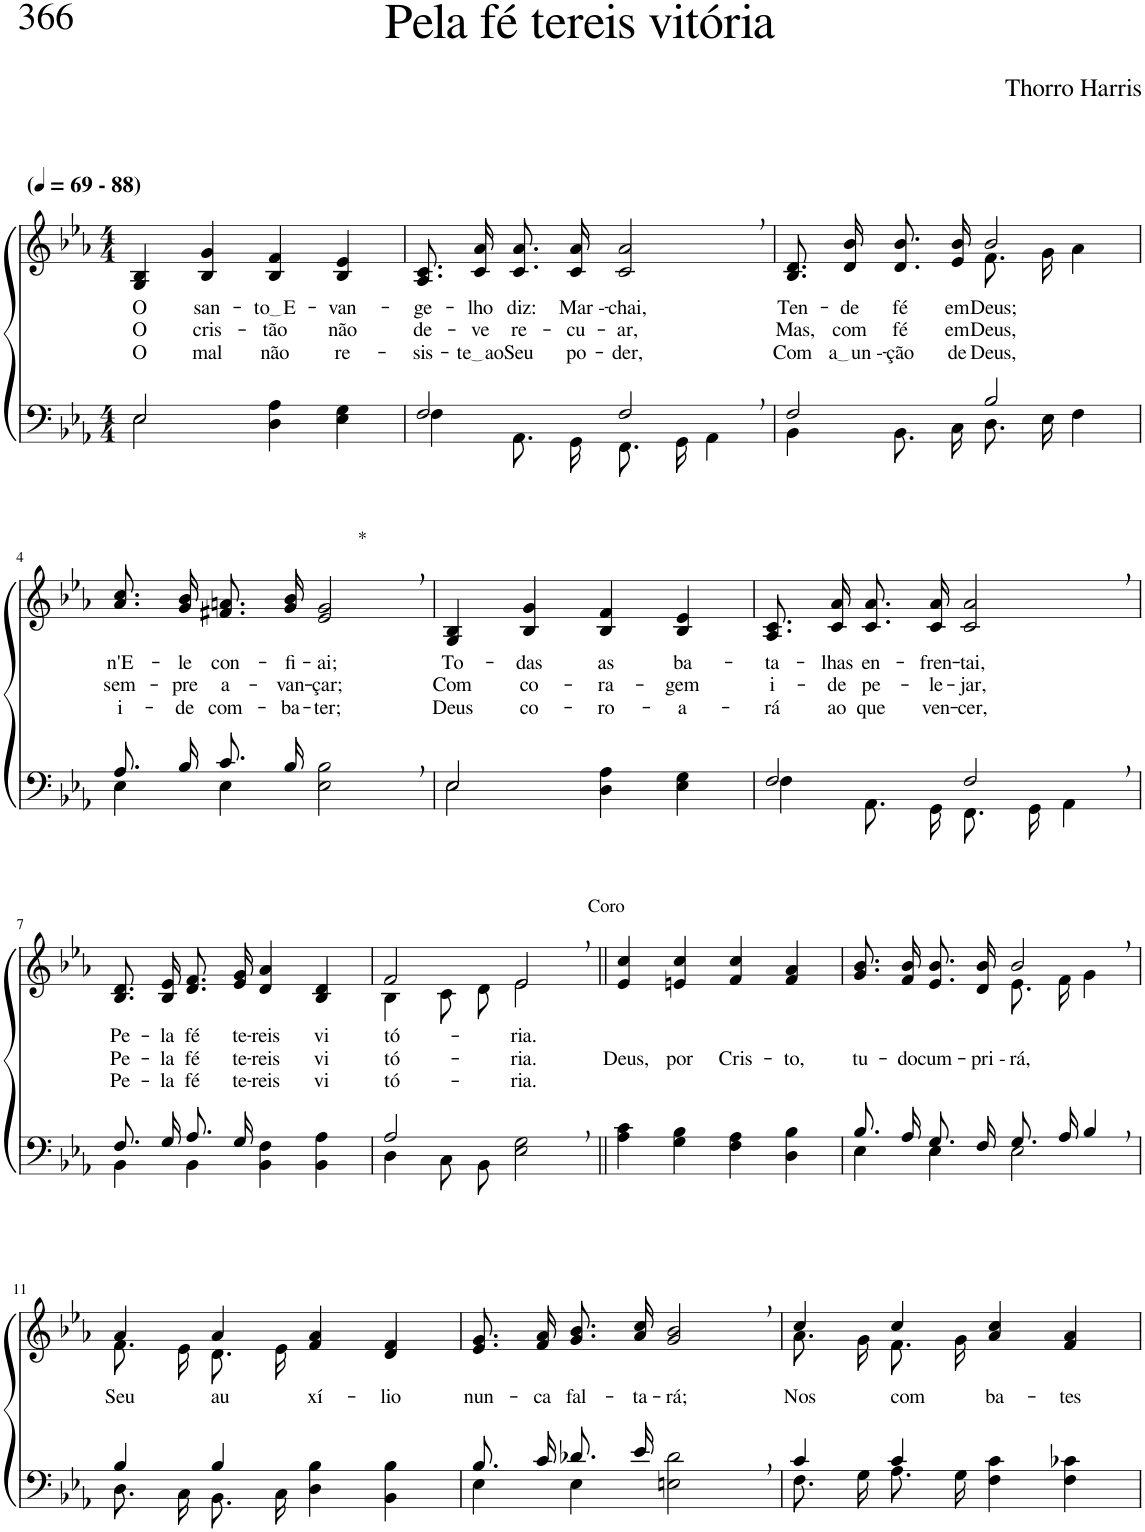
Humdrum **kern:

**kern	**kern	**text	**text	**text
*part2	*part1	*part1	*part1	*part1
*staff2	*staff1	*staff1	*staff1	*staff1
*I"Parte III e IV	*I"Parte I e II	*	*	*
*clefF4	*clefG2	*	*	*
*Trd-1c-2	*Trd-1c-2	*	*	*
*k[b-e-a-]	*k[b-e-a-]	*	*	*
*M4/4	*M4/4	*	*	*
*MM69	*MM69	*	*	*
=1	=1	=1	=1	=1
*^	*	*	*	*
!	!	!LO:TX:a:B:t=(	!	!	!
!	!	!LO:TX:a:B:t=- 88)	!	!	!
!	!	!	!LO:LY:b	!LO:LY:b	!LO:LY:b
2E-\	2E-/	4G/ 4B-/	O	O	O
!	!	!	!LO:LY:b	!LO:LY:b	!LO:LY:b
.	.	4B-/ 4g/	san-	cris-	mal
!	!	!	!LO:LY:b	!LO:LY:b	!LO:LY:b
4D\ 4A-\	2ryy	4B-/ 4f/	to E	-tão	não
!	!	!	!LO:LY:b	!LO:LY:b	!LO:LY:b
4E-\ 4G\	.	4B-/ 4e-/	-van-	não	re-
=2	=2	=2	=2	=2	=2
!	!	!	!LO:LY:b	!LO:LY:b	!LO:LY:b
2F/	4F\	8.A-/ 8.c/L	-ge-	de-	-sis-
!	!	!	!LO:LY:b	!LO:LY:b	!LO:LY:b
.	.	16c/ 16a-/Jk	-lho	-ve	te ao
!	!	!	!LO:LY:b	!LO:LY:b	!LO:LY:b
.	8.AA-\L	8.c/ 8.a-/L	diz:	re-	Seu
!	!	!	!LO:LY:b	!LO:LY:b	!LO:LY:b
.	16GG\Jk	16c/ 16a-/Jk	Mar --	-cu-	po-
!	!	!	!LO:LY:b	!LO:LY:b	!LO:LY:b
2F,/	8.FF\L	2c/, 2a-/,	-chai,	-ar,	-der,
.	16GG\Jk	.	.	.	.
.	4AA-\	.	.	.	.
=3	=3	=3	=3	=3	=3
!	!	!	!LO:LY:b	!LO:LY:b	!LO:LY:b
*	*	*^	*	*	*
2F/	4BB-\	8.B-/ 8.d/L	2ryy	Ten-	Mas,	Com
!	!	!	!	!LO:LY:b	!LO:LY:b	!LO:LY:b
.	.	16d/ 16b-/Jk	.	-de	com	a un -
!	!	!	!	!LO:LY:b	!LO:LY:b	!LO:LY:b
.	8.BB-\L	8.d/ 8.b-/L	.	fé	fé	-ção
!	!	!	!	!LO:LY:b	!LO:LY:b	!LO:LY:b
.	16C\Jk	16e-/ 16b-/Jk	.	em	em	de
!	!	!	!	!LO:LY:b	!LO:LY:b	!LO:LY:b
2B-/	8.D\L	2b-/	8.f\L	Deus;	Deus,	Deus,
.	16E-\Jk	.	16g\Jk	.	.	.
.	4F\	.	4a-\	.	.	.
!!LO:LB:g=z
=4	=4	=4	=4	=4	=4	=4
!	!	!	!	!LO:LY:b	!LO:LY:b	!LO:LY:b
*	*	*v	*v	*	*	*
8.A-/L	4E-\	8.a-/ 8.cc/L	n'E-	sem-	i-
!	!	!	!LO:LY:b	!LO:LY:b	!LO:LY:b
16B-/Jk	.	16g/ 16b-/Jk	-le	-pre	-de
!	!	!	!LO:LY:b	!LO:LY:b	!LO:LY:b
8.c/L	4E-\	8.f#X/ 8.an/L	con-	a-	com-
!	!	!	!LO:LY:b	!LO:LY:b	!LO:LY:b
16B-/Jk	.	16g/ 16b-/Jk	-fi-	-van-	-ba-
!	!	!LO:TX:a:t=*	!	!	!
!	!	!	!LO:LY:b	!LO:LY:b	!LO:LY:b
2ryy	2E-\ 2B-\	2e-/, 2g/,	-ai;	-çar;	-ter;
=5	=5	=5	=5	=5	=5
!	!	!	!LO:LY:b	!LO:LY:b	!LO:LY:b
2E-\	2E-/	4G/ 4B-/	To-	Com	Deus
!	!	!	!LO:LY:b	!LO:LY:b	!LO:LY:b
.	.	4B-/ 4g/	-das	co-	co-
!	!	!	!LO:LY:b	!LO:LY:b	!LO:LY:b
4D\ 4A-\	2ryy	4B-/ 4f/	as	-ra-	-ro-
!	!	!	!LO:LY:b	!LO:LY:b	!LO:LY:b
4E-\ 4G\	.	4B-/ 4e-/	ba-	-gem	-a-
=6	=6	=6	=6	=6	=6
!	!	!	!LO:LY:b	!LO:LY:b	!LO:LY:b
2F/	4F\	8.A-/ 8.c/L	-ta-	i-	-rá
!	!	!	!LO:LY:b	!LO:LY:b	!LO:LY:b
.	.	16c/ 16a-/Jk	-lhas	-de	ao
!	!	!	!LO:LY:b	!LO:LY:b	!LO:LY:b
.	8.AA-\L	8.c/ 8.a-/L	en-	pe-	que
!	!	!	!LO:LY:b	!LO:LY:b	!LO:LY:b
.	16GG\Jk	16c/ 16a-/Jk	-fren-	-le-	ven-
!	!	!	!LO:LY:b	!LO:LY:b	!LO:LY:b
2F,/	8.FF\L	2c/, 2a-/,	-tai,	-jar,	-cer,
.	16GG\Jk	.	.	.	.
.	4AA-\	.	.	.	.
!!LO:LB:g=z
=7	=7	=7	=7	=7	=7
!	!	!	!LO:LY:b	!LO:LY:b	!LO:LY:b
8.F/L	4BB-\	8.B-/ 8.d/L	Pe-	Pe-	Pe-
!	!	!	!LO:LY:b	!LO:LY:b	!LO:LY:b
16G/Jk	.	16B-/ 16e-/Jk	-la	-la	-la
!	!	!	!LO:LY:b	!LO:LY:b	!LO:LY:b
8.A-/L	4BB-\	8.d/ 8.f/L	fé	fé	fé
!	!	!	!LO:LY:b	!LO:LY:b	!LO:LY:b
16G/Jk	.	16e-/ 16g/Jk	te-	te-	te-
!	!	!	!LO:LY:b	!LO:LY:b	!LO:LY:b
2ryy	4BB-\ 4F\	4d/ 4a-/	-reis	-reis	-reis
!	!	!	!LO:LY:b	!LO:LY:b	!LO:LY:b
.	4BB-\ 4A-\	4B-/ 4d/	vi-	vi-	vi-
=8	=8	=8	=8	=8	=8
*	*	*^	*	*	*
!	!	!	!	!LO:LY:b	!LO:LY:b	!LO:LY:b
2A-/	4D\	2f/	4B-\	-tó-	-tó-	-tó-
.	8C\L	.	8c\L	.	.	.
.	8BB-\J	.	8d\J	.	.	.
!	!	!LO:TX:a:t=Coro	!	!	!	!
!	!	!	!	!LO:LY:b	!LO:LY:b	!LO:LY:b
2ryy	2E-\ 2G\	2e-,/	2e-\	-ria.	-ria.	-ria.
=9||	=9||	=9||	=9||	=9||	=9||	=9||
!	!	!	!	!	!LO:LY:b	!
*v	*v	*	*	*	*	*
*	*v	*v	*	*	*
4A-\ 4c\	4e-/ 4cc/	.	Deus,	.
!	!	!	!LO:LY:b	!
4G\ 4B-\	4en/ 4cc/	.	por	.
!	!	!	!LO:LY:b	!
4F\ 4A-\	4f/ 4cc/	.	Cris-	.
!	!	!	!LO:LY:b	!
4D\ 4B-\	4f/ 4a-/	.	-to,	.
=10	=10	=10	=10	=10
*^	*	*	*	*
!	!	!	!	!LO:LY:b	!
*	*	*^	*	*	*
8.B-/L	4E-\	8.g/ 8.b-/L	2ryy	.	tu-	.
!	!	!	!	!	!LO:LY:b	!
16A-/Jk	.	16f/ 16b-/Jk	.	.	-do	.
!	!	!	!	!	!LO:LY:b	!
8.G/L	4E-\	8.e-/ 8.b-/L	.	.	cum-	.
!	!	!	!	!	!LO:LY:b	!
16F/Jk	.	16d/ 16b-/Jk	.	.	-pri --	.
!	!	!	!	!	!LO:LY:b	!
8.G/L	2E-\	2b-,/	8.e-\L	.	-rá,	.
16A-/Jk	.	.	16f\Jk	.	.	.
4B-,/	.	.	4g\	.	.	.
!!LO:LB:g=z	!!
=11	=11	=11	=11	=11	=11	=11
!	!	!	!	!LO:LY:b	!	!
4B-/	8.D\L	4a-/	8.f\L	Seu	.	.
.	16C\Jk	.	16e-\Jk	.	.	.
!	!	!	!	!LO:LY:b	!	!
4B-/	8.BB-\L	4a-/	8.d\L	au-	.	.
.	16C\Jk	.	16e-\Jk	.	.	.
!	!	!	!	!LO:LY:b	!	!
2ryy	4D\ 4B-\	4f/ 4a-/	2ryy	-xí-	.	.
!	!	!	!	!LO:LY:b	!	!
.	4BB-\ 4B-\	4d/ 4f/	.	-lio	.	.
*	*	*v	*v	*	*	*
=12	=12	=12	=12	=12	=12
!	!	!	!LO:LY:b	!	!
8.B-/L	4E-\	8.e-/ 8.g/L	nun-	.	.
!	!	!	!LO:LY:b	!	!
16c/Jk	.	16f/ 16a-/Jk	-ca	.	.
!	!	!	!LO:LY:b	!	!
8.d-X/L	4E-\	8.g/ 8.b-/L	fal-	.	.
!	!	!	!LO:LY:b	!	!
16e-/Jk	.	16a-/ 16cc/Jk	-ta-	.	.
!	!	!	!LO:LY:b	!	!
2ryy	2En\ 2d-\	2g/, 2b-/,	-rá;	.	.
=13	=13	=13	=13	=13	=13
*	*	*^	*	*	*
!	!	!	!	!LO:LY:b	!	!
4c/	8.F\L	4cc/	8.a-\L	Nos	.	.
.	16G\Jk	.	16g\Jk	.	.	.
!	!	!	!	!LO:LY:b	!	!
4c/	8.A-\L	4cc/	8.f\L	com-	.	.
.	16G\Jk	.	16g\Jk	.	.	.
!	!	!	!	!LO:LY:b	!	!
2ryy	4F\ 4c\	4a-/ 4cc/	2ryy	-ba-	.	.
!	!	!	!	!LO:LY:b	!	!
.	4F\ 4c-X\	4f/ 4a-/	.	-tes	.	.
*v	*v	*	*	*	*	*
*	*v	*v	*	*	*
=	=	=	=	=
*-	*-	*-	*-	*-
